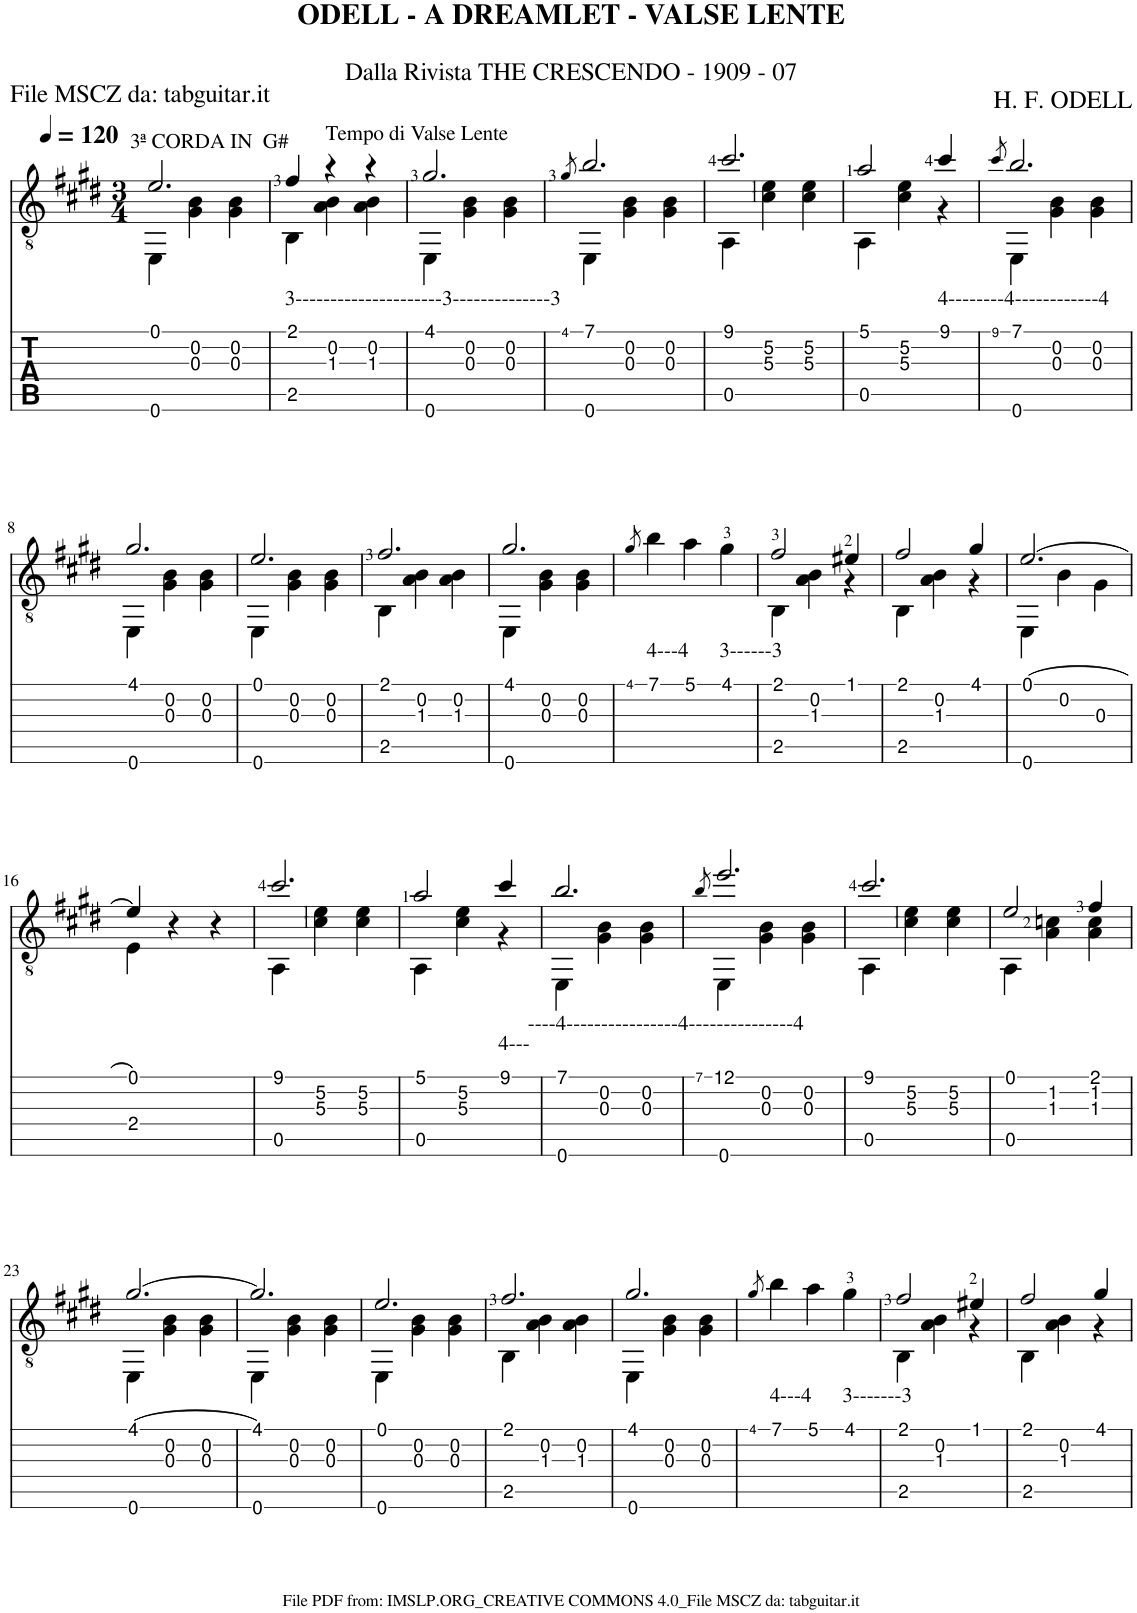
**kern	**kern
*part1	*part1
*staff2	*staff1
*I"Guitar	*
*I'Guit.	*
*stria6	*
*	*clefGv2
*k[f#c#g#d#]	*k[f#c#g#d#]
*M3/4	*M3/4
*MM120	*MM120
=1	=1
*^	*^
!	!	!LO:TX:a:t=3ª CORDA IN  G#	!
2.e	4EE	2.e/	4EE\
.	4G# 4B	.	4G#\ 4B\
.	4G# 4B	.	4G#\ 4B\
=2	=2	=2	=2
!LO:TX:a:t=3---------------------3--------------3	!	!	!
4f#	4BB	4f#/	4BB\
!	!	!LO:TX:a:t=Tempo di Valse Lente	!
4r	4A 4B	4r	4A\ 4B\
4r	4A 4B	4r	4A\ 4B\
=3	=3	=3	=3
2.g#	4EE	2.g#/	4EE\
.	4G# 4B	.	4G#\ 4B\
.	4G# 4B	.	4G#\ 4B\
=4	=4	=4	=4
qg#	.	8qg#/	.
2.b	4EE	2.b/	4EE\
.	4G# 4B	.	4G#\ 4B\
.	4G# 4B	.	4G#\ 4B\
=5	=5	=5	=5
2.cc#	4AA	2.cc#/	4AA\
.	4c# 4e	.	4c#\ 4e\
.	4c# 4e	.	4c#\ 4e\
=6	=6	=6	=6
2a	4AA	2a/	4AA\
.	4c# 4e	.	4c#\ 4e\
!LO:TX:a:t=4--------4------------4	!	!	!
4cc#	4r	4cc#/	4r
=7	=7	=7	=7
qcc#	.	8qcc#/	.
2.b	4EE	2.b/	4EE\
.	4G# 4B	.	4G#\ 4B\
.	4G# 4B	.	4G#\ 4B\
!!LO:LB:g=z	!!
=8	=8	=8	=8
2.g#	4EE	2.g#/	4EE\
.	4G# 4B	.	4G#\ 4B\
.	4G# 4B	.	4G#\ 4B\
=9	=9	=9	=9
2.e	4EE	2.e/	4EE\
.	4G# 4B	.	4G#\ 4B\
.	4G# 4B	.	4G#\ 4B\
=10	=10	=10	=10
2.f#	4BB	2.f#/	4BB\
.	4A 4B	.	4A\ 4B\
.	4A 4B	.	4A\ 4B\
=11	=11	=11	=11
2.g#	4EE	2.g#/	4EE\
.	4G# 4B	.	4G#\ 4B\
.	4G# 4B	.	4G#\ 4B\
*v	*v	*	*
*	*v	*v
=12	=12
qg#	8qg#/
!LO:TX:a:t=4---4	!
4b	4b\
4a	4a\
!LO:TX:a:t=3------3	!
4g#	4g#\
=13	=13
*^	*^
2f#	4BB	2f#/	4BB\
.	4A 4B	.	4A\ 4B\
4e#	4r	4e#X/	4r
=14	=14	=14	=14
2f#	4BB	2f#/	4BB\
.	4A 4B	.	4A\ 4B\
4g#	4r	4g#/	4r
=15	=15	=15	=15
[2.e	4EE	[2.e/	4EE\
.	4B	.	4B\
.	4G#	.	4G#\
!!LO:LB:g=z	!!
=16	=16	=16	=16
4e]	4E	4e/]	4E\
4r	2ryy	4r	2ryy
4r	.	4r	.
=17	=17	=17	=17
2.cc#	4AA	2.cc#/	4AA\
.	4c# 4e	.	4c#\ 4e\
.	4c# 4e	.	4c#\ 4e\
=18	=18	=18	=18
2a	4AA	2a/	4AA\
.	4c# 4e	.	4c#\ 4e\
!LO:TX:a:t=4---	!	!	!
4cc#	4r	4cc#/	4r
=19	=19	=19	=19
!LO:TX:a:t=----4----------------4---------------4	!	!	!
2.b	4EE	2.b/	4EE\
.	4G# 4B	.	4G#\ 4B\
.	4G# 4B	.	4G#\ 4B\
=20	=20	=20	=20
qb	.	8qb/	.
2.ee	4EE	2.ee/	4EE\
.	4G# 4B	.	4G#\ 4B\
.	4G# 4B	.	4G#\ 4B\
=21	=21	=21	=21
2.cc#	4AA	2.cc#/	4AA\
.	4c# 4e	.	4c#\ 4e\
.	4c# 4e	.	4c#\ 4e\
=22	=22	=22	=22
2e	4AA	2e/	4AA\
.	4A 4c	.	4A\ 4cn\
4f#	4A 4c	4f#/	4A\ 4c\
!!LO:LB:g=z	!!
=23	=23	=23	=23
[2.g#	4EE	[2.g#/	4EE\
.	4G# 4B	.	4G#\ 4B\
.	4G# 4B	.	4G#\ 4B\
=24	=24	=24	=24
2.g#]	4EE	2.g#/]	4EE\
.	4G# 4B	.	4G#\ 4B\
.	4G# 4B	.	4G#\ 4B\
=25	=25	=25	=25
2.e	4EE	2.e/	4EE\
.	4G# 4B	.	4G#\ 4B\
.	4G# 4B	.	4G#\ 4B\
=26	=26	=26	=26
2.f#	4BB	2.f#/	4BB\
.	4A 4B	.	4A\ 4B\
.	4A 4B	.	4A\ 4B\
=27	=27	=27	=27
2.g#	4EE	2.g#/	4EE\
.	4G# 4B	.	4G#\ 4B\
.	4G# 4B	.	4G#\ 4B\
*v	*v	*	*
*	*v	*v
=28	=28
qg#	8qg#/
!LO:TX:a:t=4---4	!
4b	4b\
4a	4a\
!LO:TX:a:t=3-------3	!
4g#	4g#\
=29	=29
*^	*^
2f#	4BB	2f#/	4BB\
.	4A 4B	.	4A\ 4B\
4e#	4r	4e#X/	4r
=30	=30	=30	=30
2f#	4BB	2f#/	4BB\
.	4A 4B	.	4A\ 4B\
4g#	4r	4g#/	4r
*v	*v	*	*
*	*v	*v
=	=
*-	*-
